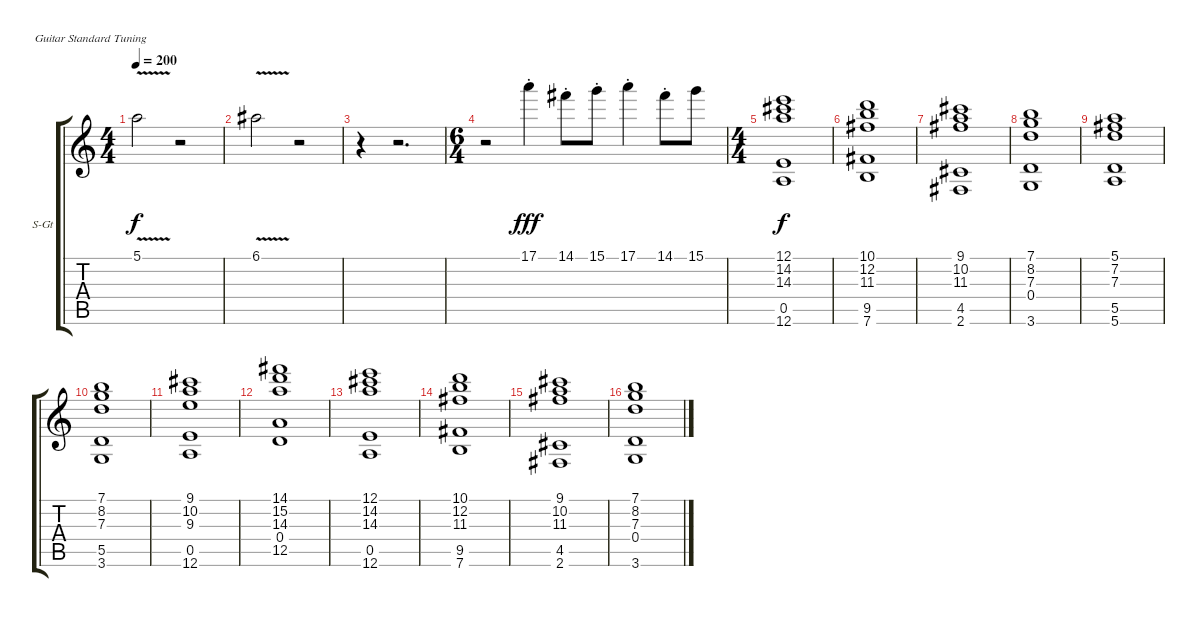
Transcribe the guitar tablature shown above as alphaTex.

\bracketExtendMode groupsimilarinstruments
\firstSystemTrackNameOrientation horizontal
\otherSystemsTrackNameOrientation horizontal
\track ("High Soundy Thing" "S-Gt") {instrument synthstrings2}
\staff {score tabs}
\tuning (E4 B3 G3 D3 A2 E2)
\displaytranspose 12
\ts (4 4)
\tempo 200
\clef g2
\ks c
5.1{v}.2{dy f} r.2 |
6.1{v}.2 r.2 |
r.4 r.2{d} |
\ts (6 4)
\beaming (8 6 6)
r.2 17.1{st}.4{dy fff} 14.1{st}.8 15.1{st}.8 17.1{st}.4 14.1{st}.8 15.1.8 |
\ts (4 4)
\beaming (8 2 2 2 2)
(12.1 14.2 14.3 0.5 12.6).1{dy f} |
(10.1 12.2 11.3 9.5 7.6).1 |
(9.1 10.2 11.3 4.5 2.6).1 |
(7.1 8.2 7.3 0.4 3.6).1 |
(5.1 7.2 7.3 5.5 5.6).1 |
(7.1 8.2 7.3 5.5 3.6).1 |
(9.1 10.2 9.3 0.5 12.6).1 |
(14.1 15.2 14.3 0.4 12.5).1 |
(12.1 14.2 14.3 0.5 12.6).1 |
(10.1 12.2 11.3 9.5 7.6).1 |
(9.1 10.2 11.3 4.5 2.6).1 |
(7.1 8.2 7.3 0.4 3.6).1
